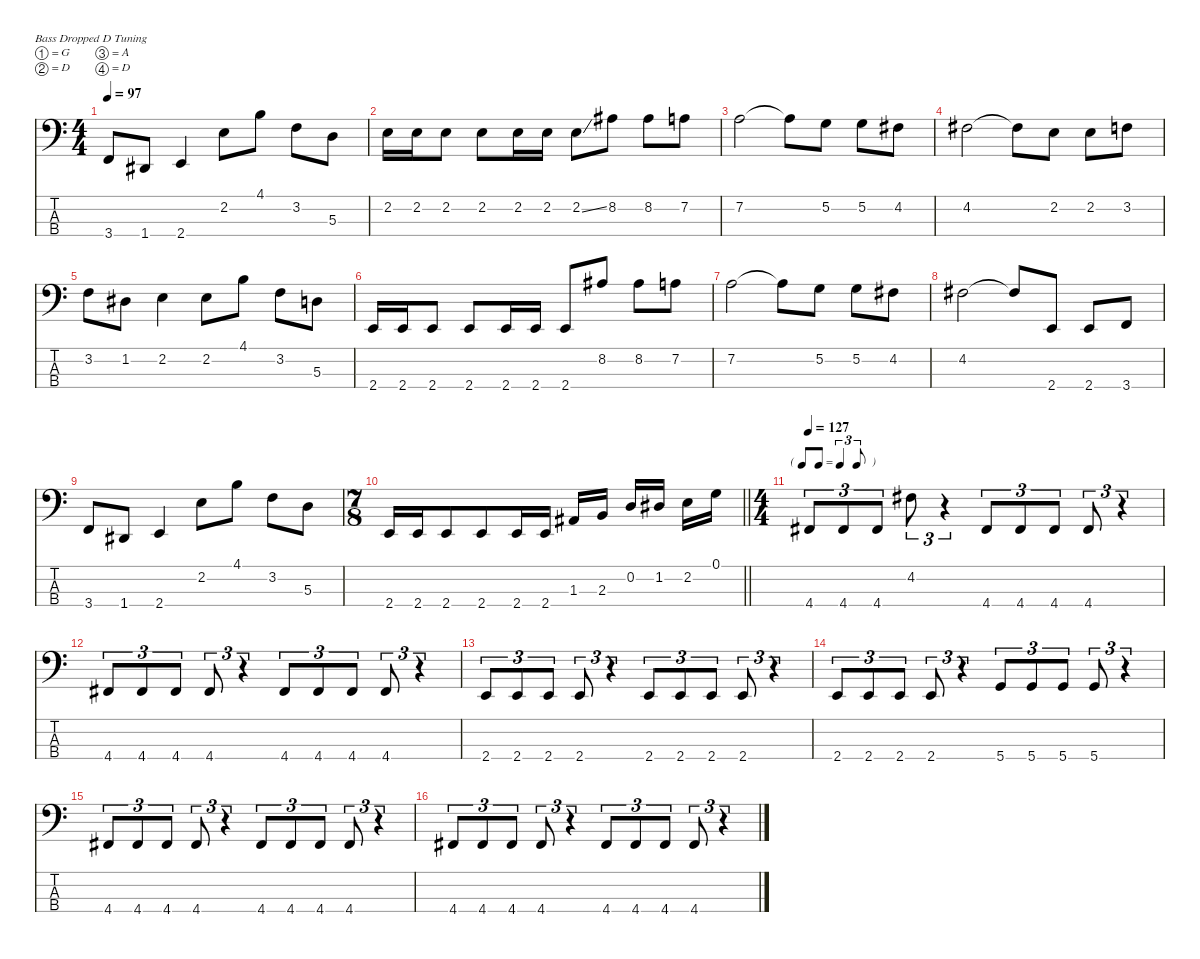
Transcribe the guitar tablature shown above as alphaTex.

\defaultSystemsLayout 4
\hideDynamics
\bracketExtendMode nobrackets
\singleTrackTrackNamePolicy hidden
\multiTrackTrackNamePolicy hidden
\firstSystemTrackNameMode fullname
\firstSystemTrackNameOrientation horizontal
\otherSystemsTrackNameOrientation horizontal
\track ("Bass [Martin Mendez]" "el.bs.") {defaultSystemsLayout 4 instrument electricbassfinger}
\staff {score tabs}
\tuning (G2 D2 A1 D1)
\ts (4 4)
\tempo 97
\clef f4
\ks c
3.4.8{dy mf beam Up} 1.4{acc #}.8{beam Up} 2.4.4{beam Up} 2.2.8{beam Down} 4.1.8{beam Down} 3.2.8{beam Down} 5.3.8{beam Down} |
2.2.16{beam Down} 2.2.16{beam Down} 2.2.8{beam Down} 2.2.8{beam Down} 2.2.16{beam Down} 2.2.16{beam Down} 2.2{ss}.8{beam Down} 8.2{acc #}.8{beam Down} 8.2{acc #}.8{beam Down} 7.2.8{beam Down} |
7.2.2{beam Down} 7.2{t}.8{beam Down} 5.2.8{beam Down} 5.2.8{beam Down} 4.2{acc #}.8{beam Down} |
4.2{acc #}.2{beam Down} 4.2{t acc #}.8{beam Down} 2.2.8{beam Down} 2.2.8{beam Down} 3.2.8{beam Down} |
3.2.8{beam Down} 1.2{acc #}.8{beam Down} 2.2.4{beam Down} 2.2.8{beam Down} 4.1.8{beam Down} 3.2.8{beam Down} 5.3.8{beam Down} |
2.4.16{beam Up} 2.4.16{beam Up} 2.4.8{beam Up} 2.4.8{beam Up} 2.4.16{beam Up} 2.4.16{beam Up} 2.4.8{beam Up} 8.2{acc #}.8{beam Up} 8.2{acc #}.8{beam Down} 7.2.8{beam Down} |
7.2.2{beam Down} 7.2{t}.8{beam Down} 5.2.8{beam Down} 5.2.8{beam Down} 4.2{acc #}.8{beam Down} |
4.2{acc #}.2{beam Down} 4.2{t acc #}.8{beam Up} 2.4.8{beam Up} 2.4.8{beam Up} 3.4.8{beam Up} |
3.4.8{beam Up} 1.4{acc #}.8{beam Up} 2.4.4{beam Up} 2.2.8{beam Down} 4.1.8{beam Down} 3.2.8{beam Down} 5.3.8{beam Down} |
\ts (7 8)
\beaming (8 4 1 1 1)
\barLineRight lightlight
2.4.16{beam Up} 2.4.16{beam Up} 2.4.8{beam Up} 2.4.8{beam Up} 2.4.16{beam Up} 2.4.16{beam Up} 1.3{acc #}.16{beam Up} 2.3.16{beam Up} 0.2.16{beam Up} 1.2{acc #}.16{beam Up} 2.2.16{beam Down} 0.1.16{beam Down} |
\ts (4 4)
\beaming (8 2 2 2 2)
\tf triplet8th
\tempo 127
4.4{acc #}.8{tu (3 2) beam Up} 4.4{acc #}.8{tu (3 2) beam Up} 4.4{acc #}.8{tu (3 2) beam Up} 4.2{acc #}.8{tu (3 2) beam Down} r.4{tu (3 2) beam Down} 4.4{acc #}.8{tu (3 2) beam Up} 4.4{acc #}.8{tu (3 2) beam Up} 4.4{acc #}.8{tu (3 2) beam Up} 4.4{acc #}.8{tu (3 2) beam Up} r.4{tu (3 2) beam Up} |
4.4{acc #}.8{tu (3 2) beam Up} 4.4{acc #}.8{tu (3 2) beam Up} 4.4{acc #}.8{tu (3 2) beam Up} 4.4{acc #}.8{tu (3 2) beam Up} r.4{tu (3 2) beam Up} 4.4{acc #}.8{tu (3 2) beam Up} 4.4{acc #}.8{tu (3 2) beam Up} 4.4{acc #}.8{tu (3 2) beam Up} 4.4{acc #}.8{tu (3 2) beam Up} r.4{tu (3 2) beam Up} |
2.4.8{tu (3 2) beam Up} 2.4.8{tu (3 2) beam Up} 2.4.8{tu (3 2) beam Up} 2.4.8{tu (3 2) beam Up} r.4{tu (3 2) beam Up} 2.4.8{tu (3 2) beam Up} 2.4.8{tu (3 2) beam Up} 2.4.8{tu (3 2) beam Up} 2.4.8{tu (3 2) beam Up} r.4{tu (3 2) beam Up} |
2.4.8{tu (3 2) beam Up} 2.4.8{tu (3 2) beam Up} 2.4.8{tu (3 2) beam Up} 2.4.8{tu (3 2) beam Up} r.4{tu (3 2) beam Up} 5.4.8{tu (3 2) beam Up} 5.4.8{tu (3 2) beam Up} 5.4.8{tu (3 2) beam Up} 5.4.8{tu (3 2) beam Up} r.4{tu (3 2) beam Up} |
4.4{acc #}.8{tu (3 2) beam Up} 4.4{acc #}.8{tu (3 2) beam Up} 4.4{acc #}.8{tu (3 2) beam Up} 4.4{acc #}.8{tu (3 2) beam Up} r.4{tu (3 2) beam Up} 4.4{acc #}.8{tu (3 2) beam Up} 4.4{acc #}.8{tu (3 2) beam Up} 4.4{acc #}.8{tu (3 2) beam Up} 4.4{acc #}.8{tu (3 2) beam Up} r.4{tu (3 2) beam Up} |
4.4{acc #}.8{tu (3 2) beam Up} 4.4{acc #}.8{tu (3 2) beam Up} 4.4{acc #}.8{tu (3 2) beam Up} 4.4{acc #}.8{tu (3 2) beam Up} r.4{tu (3 2) beam Up} 4.4{acc #}.8{tu (3 2) beam Up} 4.4{acc #}.8{tu (3 2) beam Up} 4.4{acc #}.8{tu (3 2) beam Up} 4.4{acc #}.8{tu (3 2) beam Up} r.4{tu (3 2) beam Up}
